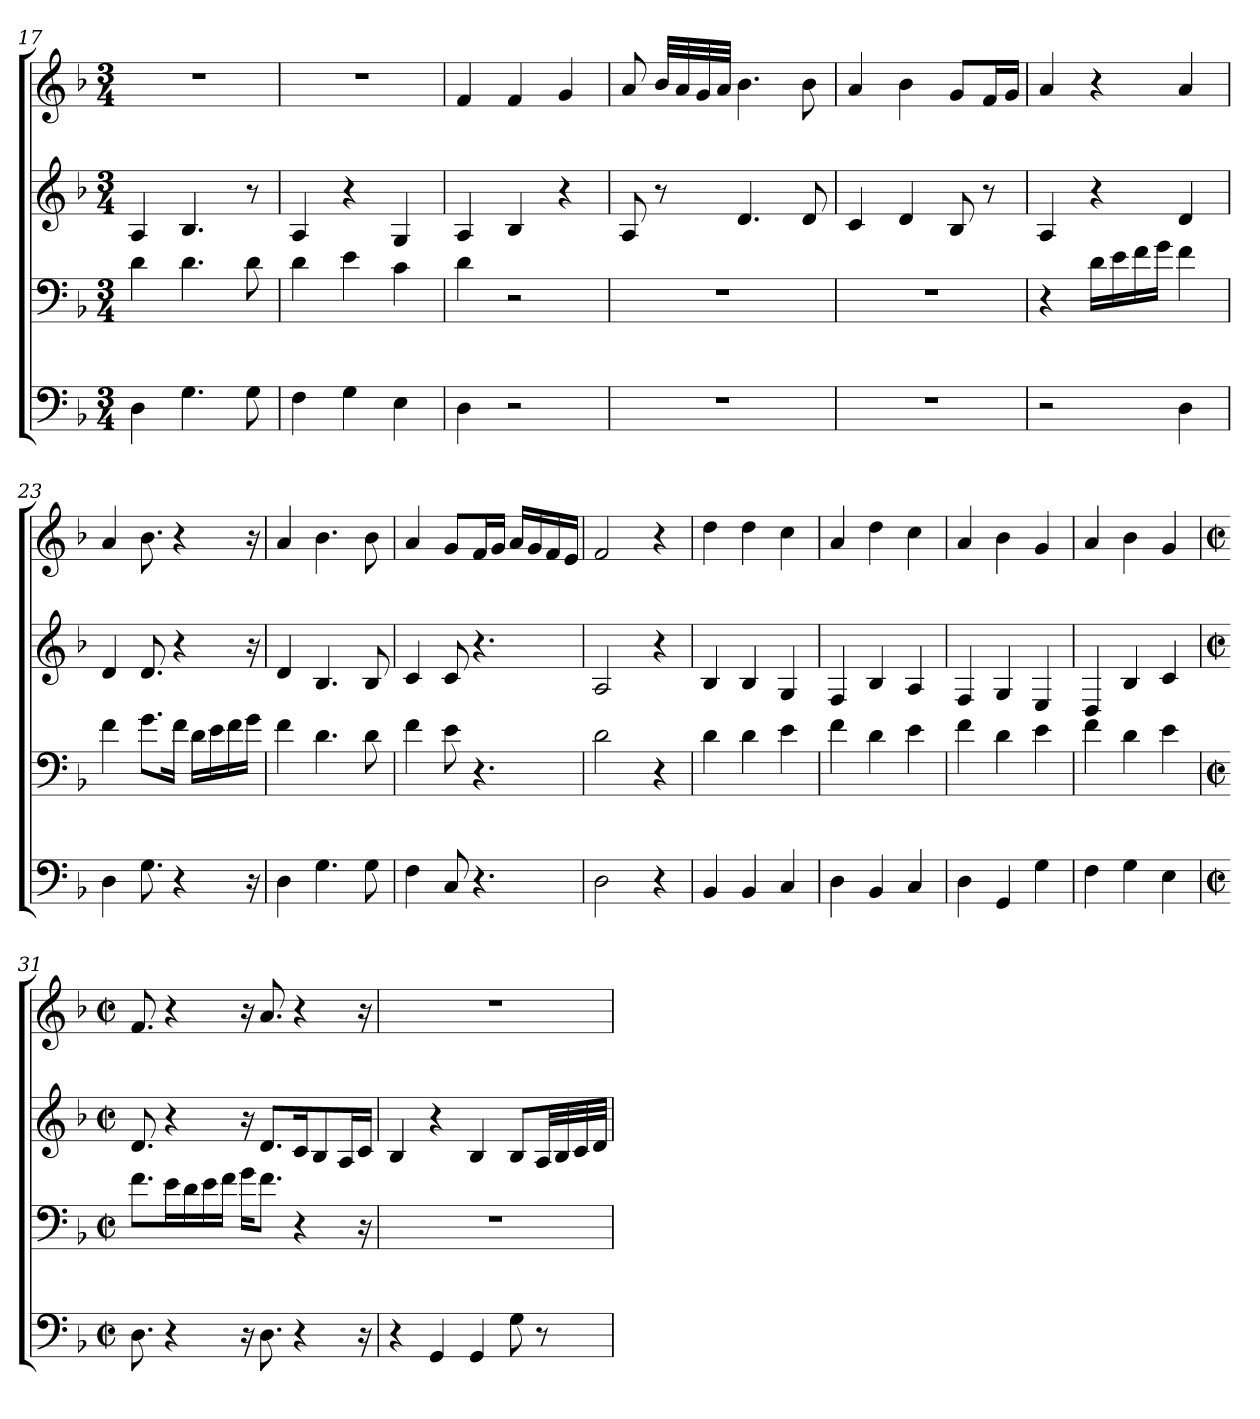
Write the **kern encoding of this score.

**kern	**kern	**kern	**kern
*part4	*part3	*part2	*part1
*staff4	*staff3	*staff2	*staff1
*clefF4	*clefF4	*clefG2	*clefG2
*k[b-]	*k[b-]	*k[b-]	*k[b-]
*F:	*F:	*F:	*F:
*M3/4	*M3/4	*M3/4	*M3/4
=17	=17	=17	=17
4D	4d	4A	2.r
4.G	4.d	4.B-	.
8G	8d	8r	.
=18	=18	=18	=18
4F	4d	4A	2.r
4G	4e	4r	.
4E	4c	4G	.
=19	=19	=19	=19
4D	4d	4A	4f
2r	2r	4B-	4f
.	.	4r	4g
=20	=20	=20	=20
2.r	2.r	8A	8a
.	.	8r	32b-iLLL
.	.	.	32ai
.	.	.	32gi
.	.	.	32aiJJJ
.	.	4.d	4.b-
.	.	8d	8b-
=21	=21	=21	=21
2.r	2.r	4c	4a
.	.	4d	4b-
.	.	8B-	8gL
.	.	8r	16fiL
.	.	.	16giJJ
=22	=22	=22	=22
2r	4r	4A	4a
.	16diLL	4r	4r
.	16ei	.	.
.	16fi	.	.
.	16giJJ	.	.
4D	4f	4d	4a
=23	=23	=23	=23
4D	4f	4d	4a
8.G	8.gL	8.d	8.b-
4r	16fiJk	4r	4r
.	16diLL	.	.
.	16ei	.	.
.	16fi	.	.
16r	16giJJ	16r	16r
=24	=24	=24	=24
4D	4f	4d	4a
4.G	4.d	4.B-	4.b-
8G	8d	8B-	8b-
=25	=25	=25	=25
4F	4f	4c	4a
8C	8e	8c	8gL
4.r	4.r	4.r	16fiL
.	.	.	16giJJ
.	.	.	16aiLL
.	.	.	16gi
.	.	.	16fi
.	.	.	16eiJJ
=26	=26	=26	=26
2D	2d	2A	2f
4r	4r	4r	4r
=27	=27	=27	=27
4BB-	4d	4B-	4dd
4BB-	4d	4B-	4dd
4C	4e	4G	4cc
=28	=28	=28	=28
4D	4f	4F	4a
4BB-	4d	4B-	4dd
4C	4e	4A	4cc
=29	=29	=29	=29
4D	4f	4F	4a
4GG	4d	4G	4b-
4G	4e	4E	4g
=30	=30	=30	=30
4F	4f	4D	4a
4G	4d	4B-	4b-
4E	4e	4c	4g
=31	=31	=31	=31
*M2/2	*M2/2	*M2/2	*M2/2
*met(c|)	*met(c|)	*met(c|)	*met(c|)
8.D	8.fL	8.d	8.f
4r	16eiL	4r	4r
.	16di	.	.
.	16ei	.	.
.	16fjJJ	.	.
16r	16giKL	16r	16r
8.Dj	8.fjJ	8.djL	8.a
4r	4r	16cik	4r
.	.	8B-i	.
.	.	16AiL	.
16r	16r	16ciJJ	16r
=32	=32	=32	=32
4r	1r	4B-	1r
4GG	.	4r	.
4GG	.	4B-	.
8G	.	8B-L	.
8r	.	32AiLL	.
.	.	32B-i	.
.	.	32ci	.
.	.	32diJJJ	.
=	=	=	=
*-	*-	*-	*-
